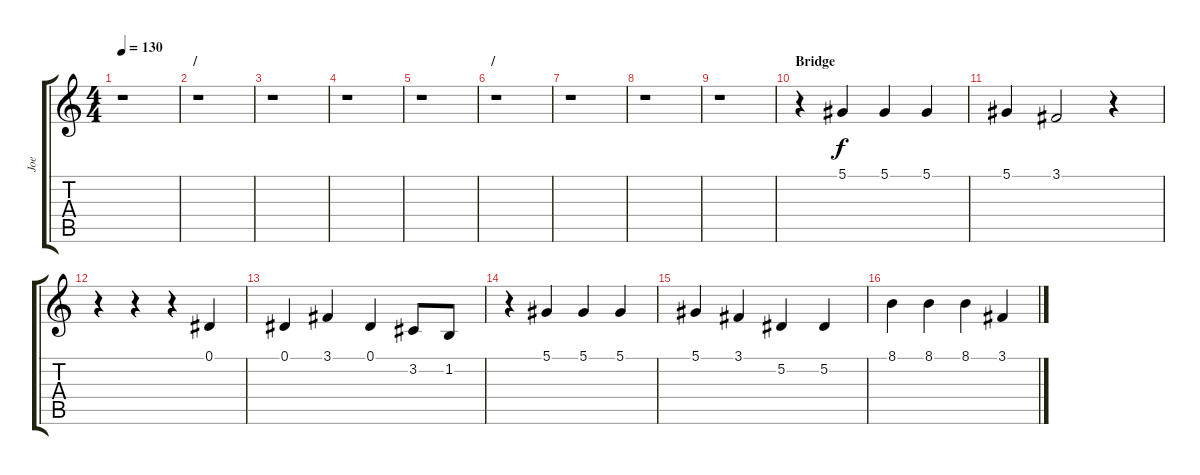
\track ("Joe" "Joe") {instrument sopranosax}
\staff {score tabs}
\tuning (Eb4 Bb3 Gb3 Db3 Ab2 Eb2) {hide}
\ts (4 4)
\tempo 130
\clef g2
\ks c
r.1{dy f} |
\section ("" "/")
r.1 |
r.1 |
r.1 |
r.1 |
\section ("" "/")
r.1 |
r.1 |
r.1 |
r.1 |
\section ("" "Bridge")
r.4 5.1.4 5.1.4 5.1.4 |
5.1.4 3.1.2 r.4 |
r.4 r.4 r.4 0.1.4 |
0.1.4 3.1.4 0.1.4 3.2.8 1.2.8 |
r.4 5.1.4 5.1.4 5.1.4 |
5.1.4 3.1.4 5.2.4 5.2.4 |
8.1.4 8.1.4 8.1.4 3.1.4
